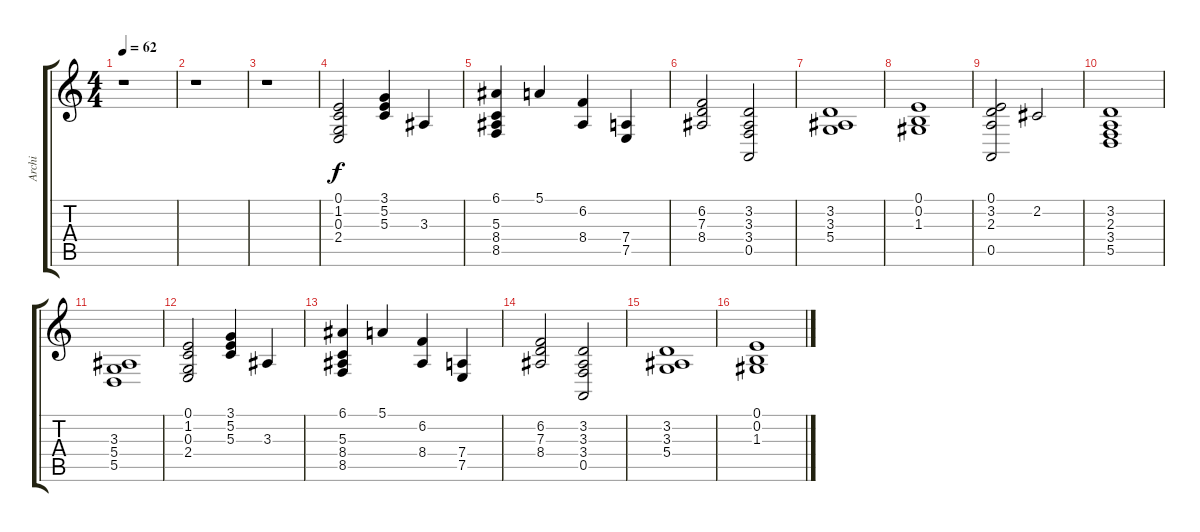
\track ("Archi" "Archi") {instrument stringensemble2}
\staff {score tabs}
\tuning (E4 B3 G3 D3 A2 E2) {hide}
\ts (4 4)
\tempo 62
\clef g2
\ks c
r.1{dy f instrument stringensemble2} |
r.1 |
r.1 |
(0.1 1.2 0.3 2.4).2 (3.1 5.2 5.3).4 3.3.4 |
(6.1 5.3 8.4 8.5).4 5.1.4 (6.2 8.4).4 (7.4 7.5).4 |
(6.2 7.3 8.4).2 (3.2 3.3 3.4 0.5).2 |
(3.2 3.3 5.4).1 |
(0.1 0.2 1.3).1 |
(0.1 3.2 2.3 0.5).2 2.2.2 |
(3.2 2.3 3.4 5.5).1 |
(3.3 5.4 5.5).1 |
(0.1 1.2 0.3 2.4).2 (3.1 5.2 5.3).4 3.3.4 |
(6.1 5.3 8.4 8.5).4 5.1.4 (6.2 8.4).4 (7.4 7.5).4 |
(6.2 7.3 8.4).2 (3.2 3.3 3.4 0.5).2 |
(3.2 3.3 5.4).1 |
(0.1 0.2 1.3).1
